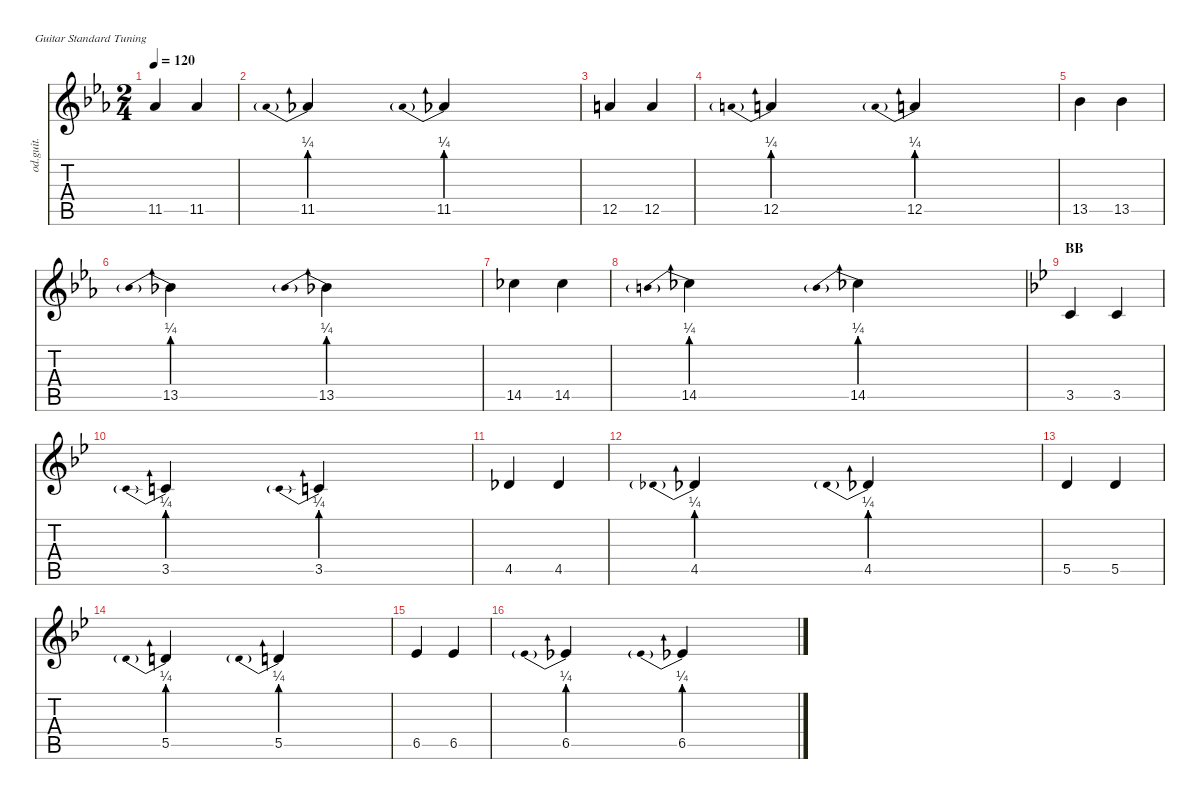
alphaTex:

\defaultSystemsLayout 4
\hideDynamics
\bracketExtendMode nobrackets
\otherSystemsTrackNameOrientation horizontal
\track ("Overdriven Guitar" "od.guit.") {instrument overdrivenguitar}
\staff {score tabs}
\tuning (E4 B3 G3 D3 A2 E2)
\ts (2 4)
\tempo 120
\clef g2
\ks eb
11.5{acc b}.4{dy mf beam Up} 11.5{acc b}.4{beam Up} |
11.5{be (prebend 0 1 60 1) acc b}.4{beam Up} 11.5{be (prebend 0 1 60 1) acc b}.4{beam Up} |
12.5{acc forcenatural}.4{beam Up} 12.5{acc forcenatural}.4{beam Up} |
12.5{be (prebend 0 1 60 1) acc forcenatural}.4{beam Up} 12.5{be (prebend 0 1 60 1) acc forcenatural}.4{beam Up} |
13.5{acc b}.4{beam Down} 13.5{acc b}.4{beam Down} |
13.5{be (prebend 0 1 60 1) acc b}.4{beam Down} 13.5{be (prebend 0 1 60 1) acc b}.4{beam Down} |
14.5{acc b}.4{beam Down} 14.5{acc b}.4{beam Down} |
14.5{be (prebend 0 1 60 1) acc b}.4{beam Down} 14.5{be (prebend 0 1 60 1) acc b}.4{beam Down} |
\section ("" "BB")
\ks bb
3.5{acc forcenatural}.4{beam Up} 3.5{acc forcenatural}.4{beam Up} |
3.5{be (prebend 0 1 60 1) acc forcenatural}.4{beam Up} 3.5{be (prebend 0 1 60 1) acc forcenatural}.4{beam Up} |
4.5{acc b}.4{beam Up} 4.5{acc b}.4{beam Up} |
4.5{be (prebend 0 1 60 1) acc b}.4{beam Up} 4.5{be (prebend 0 1 60 1) acc b}.4{beam Up} |
5.5{acc forcenatural}.4{beam Up} 5.5{acc forcenatural}.4{beam Up} |
5.5{be (prebend 0 1 60 1) acc forcenatural}.4{beam Up} 5.5{be (prebend 0 1 60 1) acc forcenatural}.4{beam Up} |
6.5{acc b}.4{beam Up} 6.5{acc b}.4{beam Up} |
6.5{be (prebend 0 1 60 1) acc b}.4{beam Up} 6.5{be (prebend 0 1 60 1) acc b}.4{beam Up}
